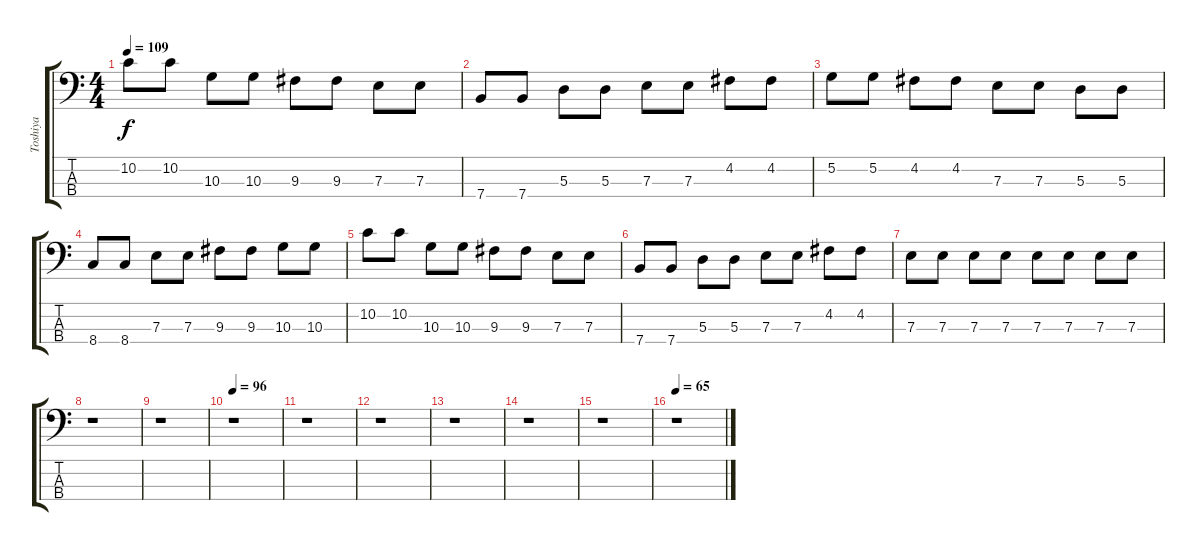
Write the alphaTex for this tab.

\track ("Toshiya" "Toshiya") {instrument electricbasspick}
\staff {score tabs}
\tuning (G2 D2 A1 E1) {hide}
\ts (4 4)
\tempo 109
\clef f4
\ks c
10.2.8{dy f} 10.2.8 10.3.8 10.3.8 9.3.8 9.3.8 7.3.8 7.3.8 |
7.4.8 7.4.8 5.3.8 5.3.8 7.3.8 7.3.8 4.2.8 4.2.8 |
5.2.8 5.2.8 4.2.8 4.2.8 7.3.8 7.3.8 5.3.8 5.3.8 |
8.4.8 8.4.8 7.3.8 7.3.8 9.3.8 9.3.8 10.3.8 10.3.8 |
10.2.8 10.2.8 10.3.8 10.3.8 9.3.8 9.3.8 7.3.8 7.3.8 |
7.4.8 7.4.8 5.3.8 5.3.8 7.3.8 7.3.8 4.2.8 4.2.8 |
7.3.8 7.3.8 7.3.8 7.3.8 7.3.8 7.3.8 7.3.8 7.3.8 |
r.1 |
r.1 |
\tempo 96
r.1 |
r.1 |
r.1 |
r.1 |
r.1 |
r.1 |
\tempo 65
r.1
